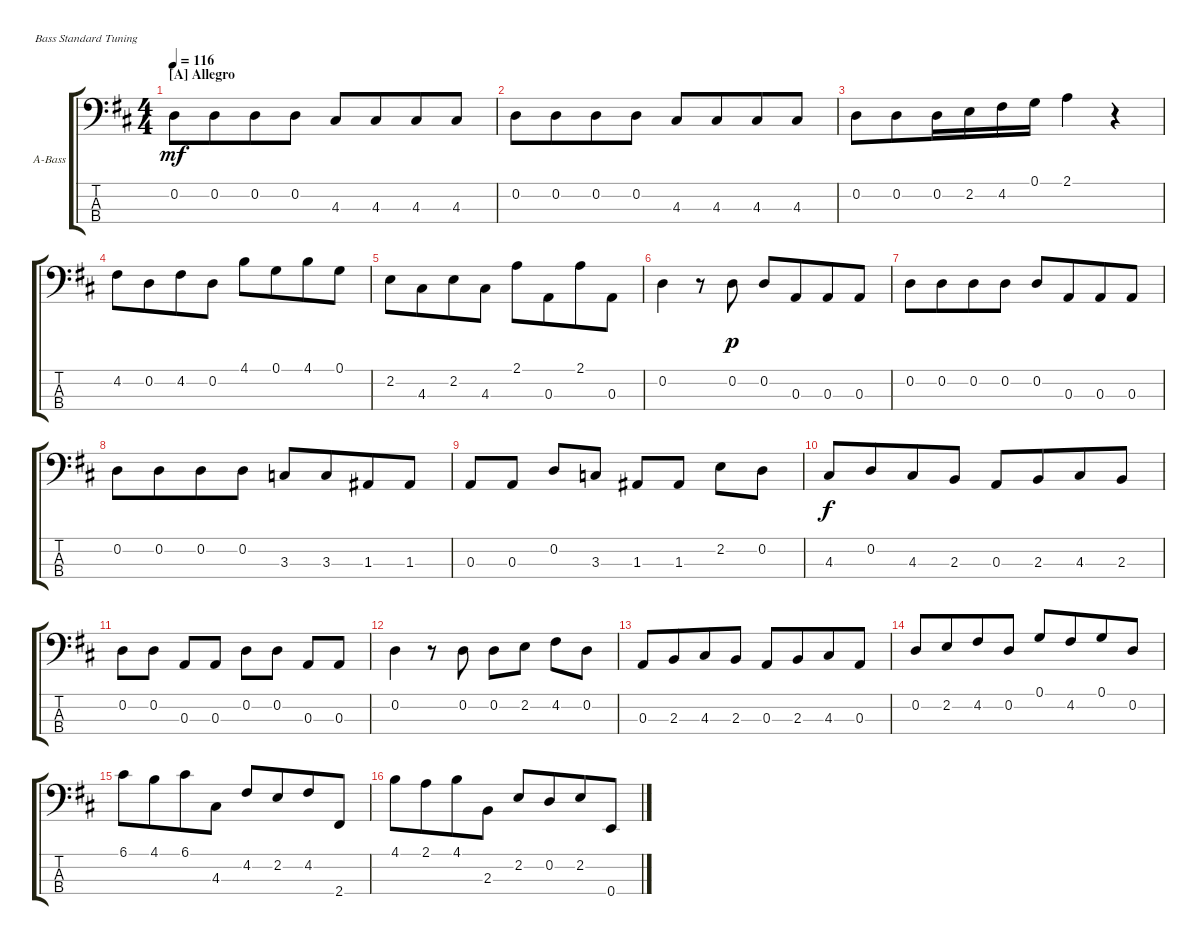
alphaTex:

\defaultSystemsLayout 4
\bracketExtendMode groupsimilarinstruments
\firstSystemTrackNameOrientation horizontal
\otherSystemsTrackNameOrientation horizontal
\track ("Acoustic Bass" "A-Bass") {instrument acousticbass}
\staff {score tabs}
\tuning (G2 D2 A1 E1)
\ts (4 4)
\section ("A" "Allegro")
\tempo 116
\clef f4
\ks d
0.2.8{dy mf instrument acousticbass beam merge} 0.2.8{beam merge} 0.2.8{beam merge} 0.2.8 4.3.8{beam merge} 4.3.8{beam merge} 4.3.8{beam merge} 4.3.8 |
0.2.8{beam merge} 0.2.8{beam merge} 0.2.8{beam merge} 0.2.8 4.3.8{beam merge} 4.3.8{beam merge} 4.3.8{beam merge} 4.3.8 |
0.2.8{beam merge} 0.2.8{beam merge} 0.2.16{beam merge} 2.2.16{beam merge} 4.2.16{beam merge} 0.1.16 2.1.4 r.4 |
4.2.8{beam merge} 0.2.8{beam merge} 4.2.8{beam merge} 0.2.8 4.1.8{beam merge} 0.1.8{beam merge} 4.1.8{beam merge} 0.1.8 |
2.2.8{beam merge} 4.3.8{beam merge} 2.2.8{beam merge} 4.3.8 2.1.8{beam merge} 0.3.8{beam merge} 2.1.8{beam merge} 0.3.8 |
0.2.4 r.8 0.2.8{dy p} 0.2.8{beam merge} 0.3.8{beam merge} 0.3.8{beam merge} 0.3.8 |
0.2.8{beam merge} 0.2.8{beam merge} 0.2.8{beam merge} 0.2.8 0.2.8{beam merge} 0.3.8{beam merge} 0.3.8{beam merge} 0.3.8 |
0.2.8{beam merge} 0.2.8{beam merge} 0.2.8{beam merge} 0.2.8 3.3.8{beam merge} 3.3.8{beam merge} 1.3.8{beam merge} 1.3.8 |
0.3.8 0.3.8 0.2.8 3.3.8 1.3.8 1.3.8 2.2.8 0.2.8 |
4.3.8{dy f beam merge} 0.2.8{beam merge} 4.3.8{beam merge} 2.3.8 0.3.8{beam merge} 2.3.8{beam merge} 4.3.8{beam merge} 2.3.8 |
0.2.8 0.2.8 0.3.8 0.3.8 0.2.8 0.2.8 0.3.8 0.3.8 |
0.2.4 r.8 0.2.8 0.2.8 2.2.8 4.2.8 0.2.8 |
0.3.8{beam merge} 2.3.8{beam merge} 4.3.8{beam merge} 2.3.8 0.3.8{beam merge} 2.3.8{beam merge} 4.3.8{beam merge} 0.3.8 |
0.2.8{beam merge} 2.2.8{beam merge} 4.2.8{beam merge} 0.2.8 0.1.8{beam invert beam merge} 4.2.8{beam merge} 0.1.8{beam merge} 0.2.8 |
6.1.8{beam merge} 4.1.8{beam merge} 6.1.8{beam merge} 4.3.8 4.2.8{beam merge} 2.2.8{beam merge} 4.2.8{beam merge} 2.4.8 |
4.1.8{beam merge} 2.1.8{beam merge} 4.1.8{beam merge} 2.3.8 2.2.8{beam merge} 0.2.8{beam merge} 2.2.8{beam merge} 0.4.8
